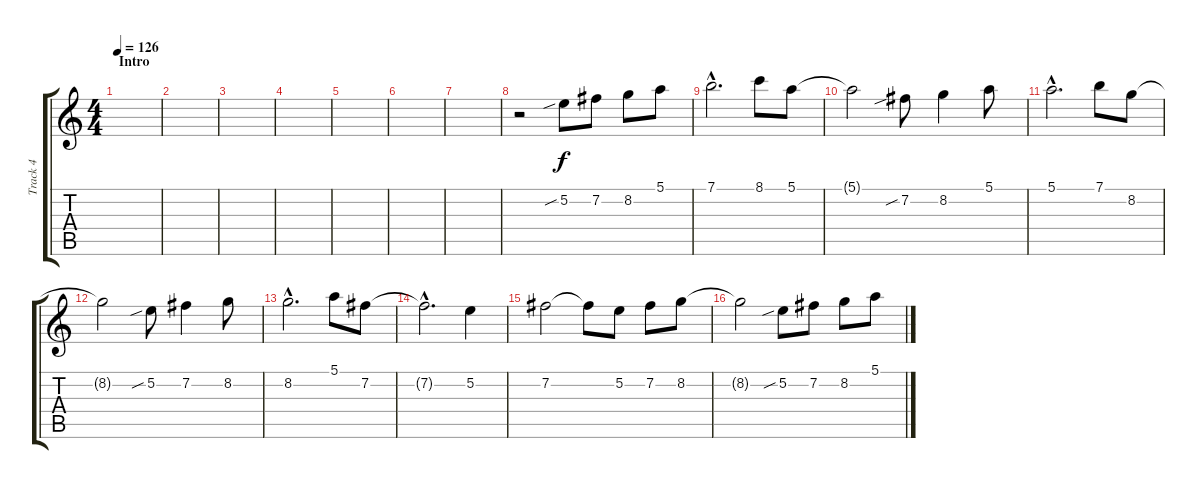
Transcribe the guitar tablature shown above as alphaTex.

\track ("Track 4" "Track 4") {instrument overdrivenguitar}
\staff {score tabs}
\tuning (E4 B3 G3 D3 A2 E2) {hide}
\ts (4 4)
\section ("" "Intro")
\tempo 126
\clef g2
\ks c
|
|
|
|
|
|
|
r.2 5.2{sib}.8 7.2.8 8.2.8 5.1.8 |
7.1{hac}.2{d} 8.1.8 5.1.8 |
5.1{t}.2 7.2{sib}.8 8.2.4 5.1.8 |
5.1{hac}.2{d} 7.1.8 8.2.8 |
8.2{t}.2 5.2{sib}.8 7.2.4 8.2.8 |
8.2{hac}.2{d} 5.1.8 7.2.8 |
7.2{hac t}.2{d} 5.2.4 |
7.2.2 7.2{t}.8 5.2.8 7.2.8 8.2.8 |
8.2{t}.2 5.2{sib}.8 7.2.8 8.2.8 5.1.8
